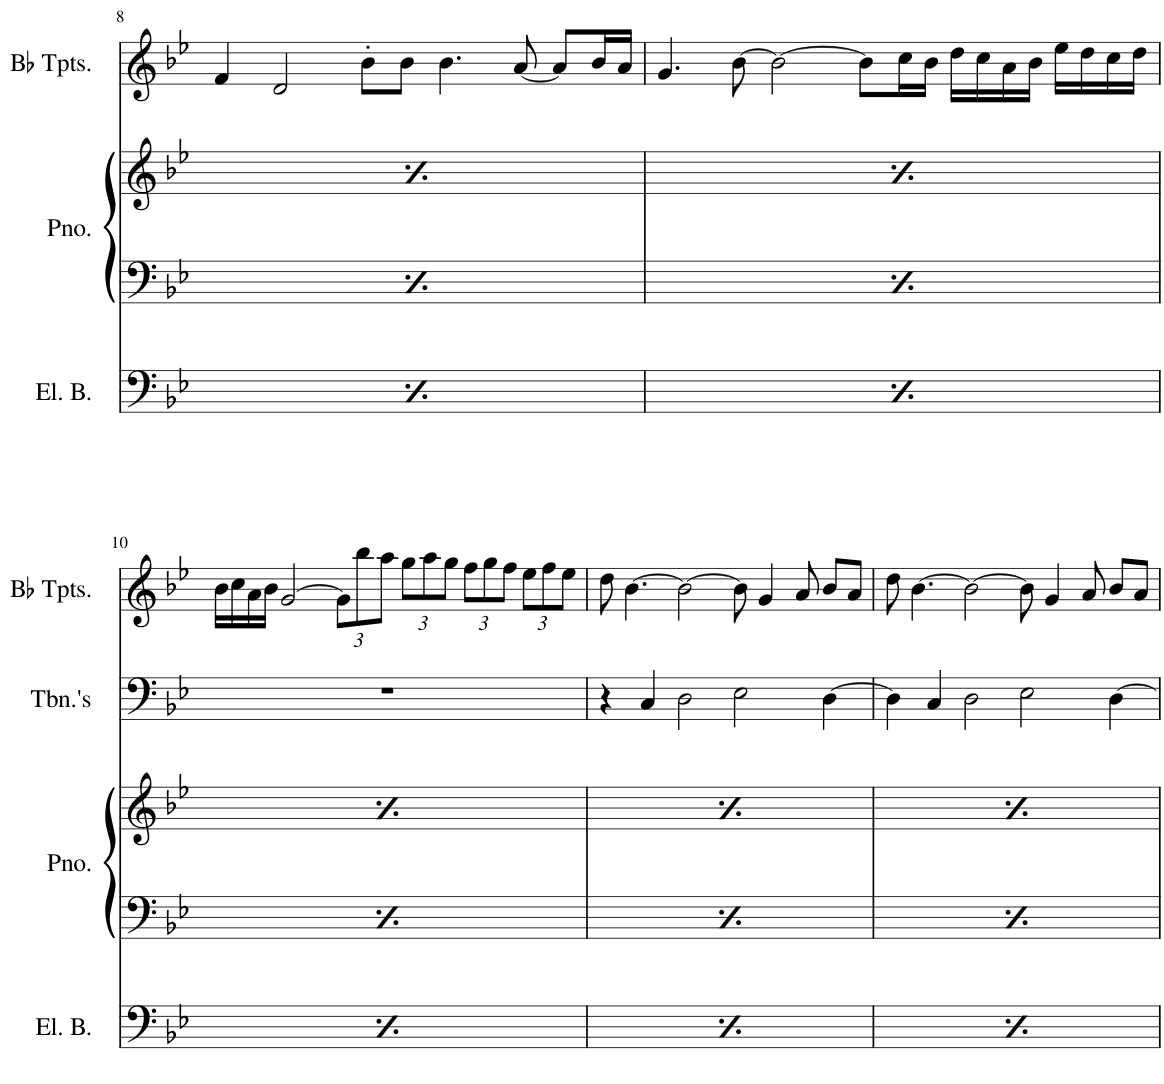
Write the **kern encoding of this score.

**kern	**kern	**kern	**kern	**kern
*part4	*part3	*part3	*part2	*part1
*staff5	*staff4	*staff3	*staff2	*staff1
*I"Electric Bass	*I"Piano	*	*I"2 Trombones	*I"3 Bb Trumpets
*I'El. B.	*I'Pno.	*	*I'Tbn.'s	*I'Bb Tpts.
!!LO:PB:g=z
*clefF4	*clefF4	*clefG2	*clefF4	*clefG2
*Trd7c12	*	*	*	*Trd1c2
*k[b-e-]	*k[b-e-]	*k[b-e-]	*k[b-e-]	*k[b-e-]
*M7/4	*M7/4	*M7/4	*M7/4	*M7/4
=8	=8	=8	=8	=8
4C/	4CC/	1c 1g 1b- 1dd	1..r	4f/
8G\L	8GG/L	.	.	2d/
8B-\J	8BB-/J	.	.	.
2d\	2D\	.	.	.
.	.	.	.	8b-'\L
.	.	.	.	8b-\J
8B-\L	8BB-/L	4.c/ 4.e-/ 4.g/ 4.b-/	.	4.b-\
8E-\	8EE-/	.	.	.
8G\	8GG/	.	.	.
8C\J	8CC/J	4.c/ 4.f/ 4.a/ 4.cc/	.	[8a/
8F\L	8FF/L	.	.	8a/L]
8A\J	8AA/J	.	.	16b-/L
.	.	.	.	16a/JJ
=9	=9	=9	=9	=9
4C/	4CC/	1c 1g 1b- 1dd	1..r	4.g/
8G\L	8GG/L	.	.	.
8B-\J	8BB-/J	.	.	[8b-\
2d\	2D\	.	.	2b-\_
8B-\L	8BB-/L	4.c/ 4.e-/ 4.g/ 4.b-/	.	8b-\L]
8E-\	8EE-/	.	.	16cc\L
.	.	.	.	16b-\JJ
8G\	8GG/	.	.	16dd\LL
.	.	.	.	16cc\
8C\J	8CC/J	4.c/ 4.f/ 4.a/ 4.cc/	.	16a\
.	.	.	.	16b-\JJ
8F\L	8FF/L	.	.	16ee-\LL
.	.	.	.	16dd\
8A\J	8AA/J	.	.	16cc\
.	.	.	.	16dd\JJ
!!LO:LB:g=z
=10	=10	=10	=10	=10
4C/	4CC/	1c 1g 1b- 1dd	1..r	16b-\LL
.	.	.	.	16cc\
.	.	.	.	16a\
.	.	.	.	16b-\JJ
8G\L	8GG/L	.	.	[2g/
8B-\J	8BB-/J	.	.	.
2d\	2D\	.	.	.
*	*	*	*	*Xbrackettup
.	.	.	.	12g\L]
.	.	.	.	12bb-\
.	.	.	.	12aa\J
8B-\L	8BB-/L	4.c/ 4.e-/ 4.g/ 4.b-/	.	12gg\L
.	.	.	.	12aa\
8E-\	8EE-/	.	.	.
.	.	.	.	12gg\J
8G\	8GG/	.	.	12ff\L
.	.	.	.	12gg\
8C\J	8CC/J	4.c/ 4.f/ 4.a/ 4.cc/	.	.
.	.	.	.	12ff\J
8F\L	8FF/L	.	.	12ee-\L
.	.	.	.	12ff\
8A\J	8AA/J	.	.	.
.	.	.	.	12ee-\J
=11	=11	=11	=11	=11
4C/	4CC/	1c 1g 1b- 1dd	4r	8dd\
.	.	.	.	[4.b-\
8G\L	8GG/L	.	4C/	.
8B-\J	8BB-/J	.	.	.
2d\	2D\	.	2D\	2b-\_
8B-\L	8BB-/L	4.c/ 4.e-/ 4.g/ 4.b-/	2E-\	8b-\]
8E-\	8EE-/	.	.	4g/
8G\	8GG/	.	.	.
8C\J	8CC/J	4.c/ 4.f/ 4.a/ 4.cc/	.	8a/
8F\L	8FF/L	.	[4D\	8b-/L
8A\J	8AA/J	.	.	8a/J
=12	=12	=12	=12	=12
4C/	4CC/	1c 1g 1b- 1dd	4D\]	8dd\
.	.	.	.	[4.b-\
8G\L	8GG/L	.	4C/	.
8B-\J	8BB-/J	.	.	.
2d\	2D\	.	2D\	2b-\_
8B-\L	8BB-/L	4.c/ 4.e-/ 4.g/ 4.b-/	2E-\	8b-\]
8E-\	8EE-/	.	.	4g/
8G\	8GG/	.	.	.
8C\J	8CC/J	4.c/ 4.f/ 4.a/ 4.cc/	.	8a/
8F\L	8FF/L	.	[4D\	8b-/L
8A\J	8AA/J	.	.	8a/J
=	=	=	=	=
*-	*-	*-	*-	*-
